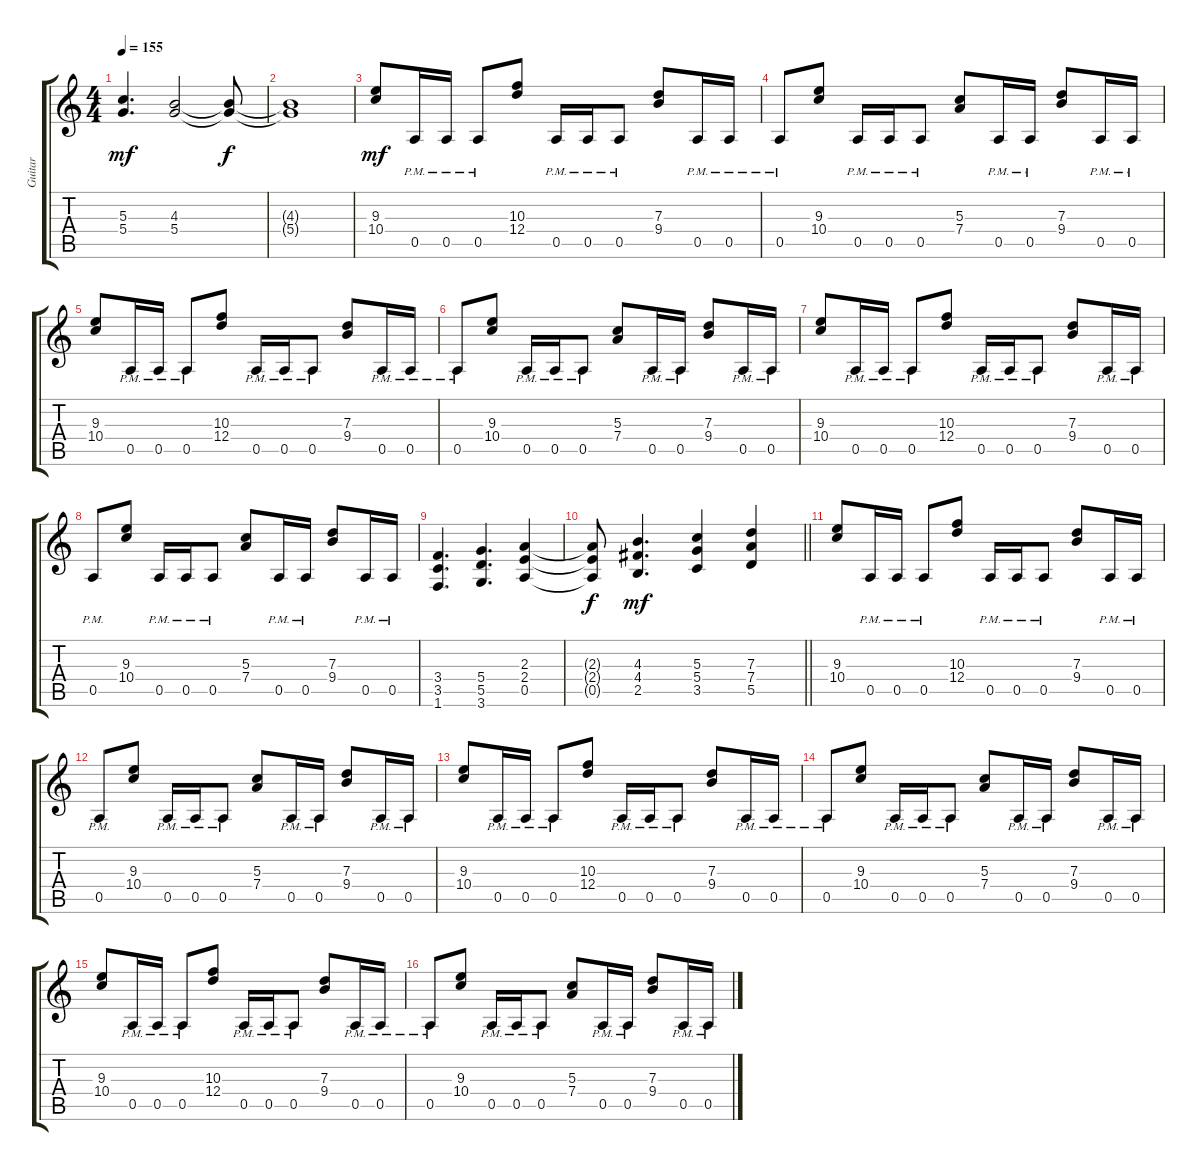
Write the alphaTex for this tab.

\track ("Guitar" "Guitar") {instrument overdrivenguitar}
\staff {score tabs}
\tuning (E4 B3 G3 D3 A2 E2) {hide}
\ts (4 4)
\tempo 155
\clef g2
\ks c
(5.3 5.4).4{d dy mf} (4.3 5.4).2 (4.3{t} 5.4{t}).8{dy f} |
(4.3{t} 5.4{t}).1 |
(9.3 10.4).8{dy mf} 0.5{pm}.16 0.5{pm}.16 0.5{pm}.8 (10.3 12.4).8 0.5{pm}.16 0.5{pm}.16 0.5{pm}.8 (7.3 9.4).8 0.5{pm}.16 0.5{pm}.16 |
0.5{pm}.8 (9.3 10.4).8 0.5{pm}.16 0.5{pm}.16 0.5{pm}.8 (5.3 7.4).8 0.5{pm}.16 0.5{pm}.16 (7.3 9.4).8 0.5{pm}.16 0.5{pm}.16 |
(9.3 10.4).8 0.5{pm}.16 0.5{pm}.16 0.5{pm}.8 (10.3 12.4).8 0.5{pm}.16 0.5{pm}.16 0.5{pm}.8 (7.3 9.4).8 0.5{pm}.16 0.5{pm}.16 |
0.5{pm}.8 (9.3 10.4).8 0.5{pm}.16 0.5{pm}.16 0.5{pm}.8 (5.3 7.4).8 0.5{pm}.16 0.5{pm}.16 (7.3 9.4).8 0.5{pm}.16 0.5{pm}.16 |
(9.3 10.4).8 0.5{pm}.16 0.5{pm}.16 0.5{pm}.8 (10.3 12.4).8 0.5{pm}.16 0.5{pm}.16 0.5{pm}.8 (7.3 9.4).8 0.5{pm}.16 0.5{pm}.16 |
0.5{pm}.8 (9.3 10.4).8 0.5{pm}.16 0.5{pm}.16 0.5{pm}.8 (5.3 7.4).8 0.5{pm}.16 0.5{pm}.16 (7.3 9.4).8 0.5{pm}.16 0.5{pm}.16 |
(3.4 3.5 1.6).4{d} (5.4 5.5 3.6).4{d} (2.3 2.4 0.5).4 |
\barLineRight lightlight
(2.3{t} 2.4{t} 0.5{t}).8{dy f} (4.3 4.4 2.5).4{d dy mf} (5.3 5.4 3.5).4 (7.3 7.4 5.5).4 |
(9.3 10.4).8 0.5{pm}.16 0.5{pm}.16 0.5{pm}.8 (10.3 12.4).8 0.5{pm}.16 0.5{pm}.16 0.5{pm}.8 (7.3 9.4).8 0.5{pm}.16 0.5{pm}.16 |
0.5{pm}.8 (9.3 10.4).8 0.5{pm}.16 0.5{pm}.16 0.5{pm}.8 (5.3 7.4).8 0.5{pm}.16 0.5{pm}.16 (7.3 9.4).8 0.5{pm}.16 0.5{pm}.16 |
(9.3 10.4).8 0.5{pm}.16 0.5{pm}.16 0.5{pm}.8 (10.3 12.4).8 0.5{pm}.16 0.5{pm}.16 0.5{pm}.8 (7.3 9.4).8 0.5{pm}.16 0.5{pm}.16 |
0.5{pm}.8 (9.3 10.4).8 0.5{pm}.16 0.5{pm}.16 0.5{pm}.8 (5.3 7.4).8 0.5{pm}.16 0.5{pm}.16 (7.3 9.4).8 0.5{pm}.16 0.5{pm}.16 |
(9.3 10.4).8 0.5{pm}.16 0.5{pm}.16 0.5{pm}.8 (10.3 12.4).8 0.5{pm}.16 0.5{pm}.16 0.5{pm}.8 (7.3 9.4).8 0.5{pm}.16 0.5{pm}.16 |
0.5{pm}.8 (9.3 10.4).8 0.5{pm}.16 0.5{pm}.16 0.5{pm}.8 (5.3 7.4).8 0.5{pm}.16 0.5{pm}.16 (7.3 9.4).8 0.5{pm}.16 0.5{pm}.16
